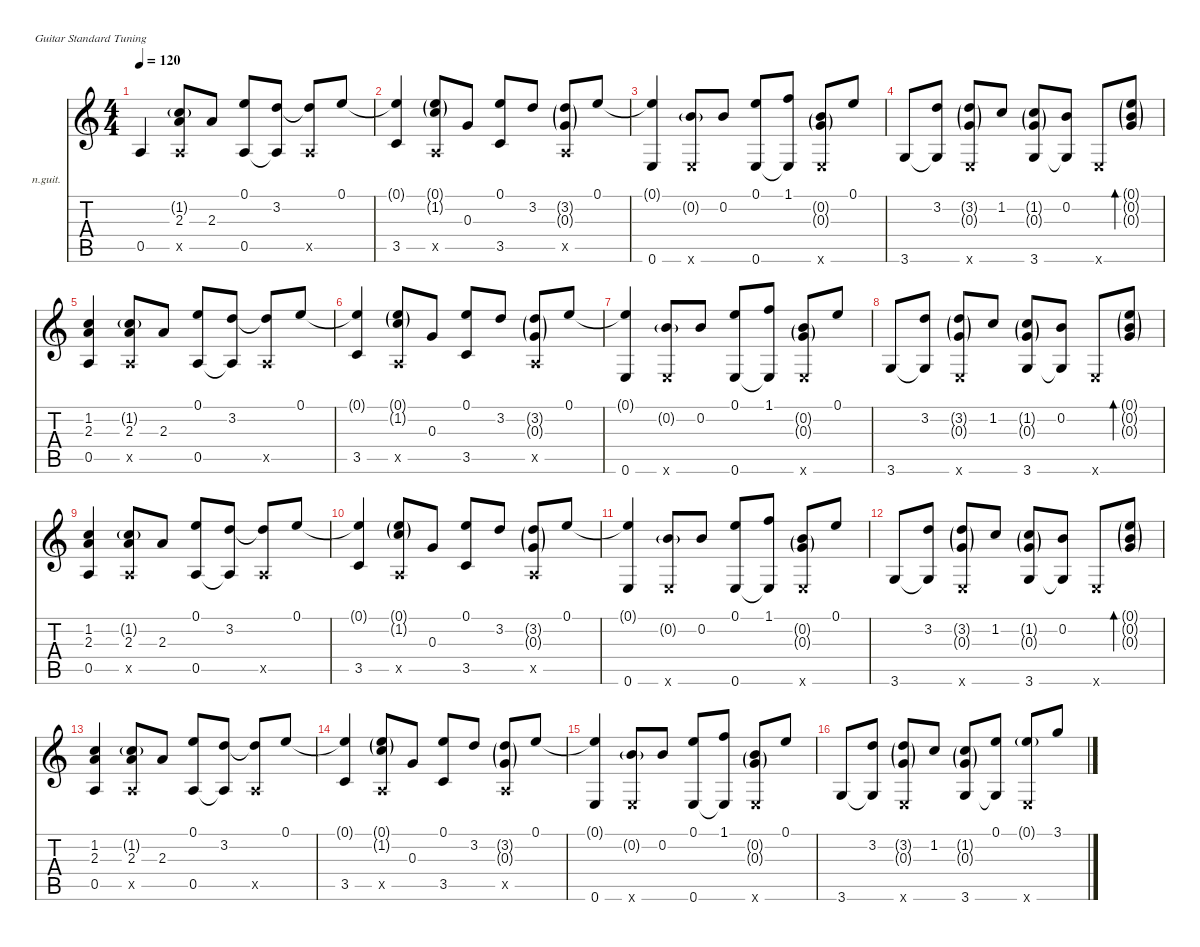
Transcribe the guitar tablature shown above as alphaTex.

\defaultSystemsLayout 4
\hideDynamics
\bracketExtendMode nobrackets
\firstSystemTrackNameOrientation horizontal
\otherSystemsTrackNameOrientation horizontal
\track ("Гитара" "n.guit.") {instrument acousticguitarnylon}
\staff {score tabs}
\tuning (E4 B3 G3 D3 A2 E2)
\ts (4 4)
\tempo 120
\clef g2
\ks c
0.5.4{dy f beam Up} (1.2{g} 2.3 0.5{x}).8{beam Up} 2.3.8{beam Up} (0.1 0.5).8{beam Up} (3.2 0.5{t}).8{beam Up} (3.2{t} 0.5{x}).8{beam Up} 0.1.8{beam Up} |
(0.1{t} 3.5).4{beam Up} (0.1{g} 1.2{g} 0.5{x}).8{beam Up} 0.3.8{beam Up} (0.1 3.5).8{beam Up} 3.2.8{beam Up} (3.2{g} 0.3{g} 0.5{x}).8{beam Up} 0.1.8{beam Up} |
(0.1{t} 0.6).4{beam Up} (0.2{g} 0.6{x}).8{beam Up} 0.2.8{beam Up} (0.1 0.6).8{beam Up} (1.1 0.6{t}).8{beam Up} (0.2{g} 0.3{g} 0.6{x}).8{beam Up} 0.1.8{beam Up} |
3.6.8{beam Up} (3.2 3.6{t}).8{beam Up} (3.2{g} 0.3{g} 0.6{x}).8{beam Up} 1.2.8{beam Up} (1.2{g} 0.3{g} 3.6).8{beam Up} (0.2 3.6{t}).8{beam Up} 0.6{x}.8{beam Up} (0.1{g} 0.2{g} 0.3{g}).8{bd 60 dy mf beam Up} |
(1.2 2.3 0.5).4{dy f beam Up} (1.2{g} 2.3 0.5{x}).8{beam Up} 2.3.8{beam Up} (0.1 0.5).8{beam Up} (3.2 0.5{t}).8{beam Up} (3.2{t} 0.5{x}).8{beam Up} 0.1.8{beam Up} |
(0.1{t} 3.5).4{beam Up} (0.1{g} 1.2{g} 0.5{x}).8{beam Up} 0.3.8{beam Up} (0.1 3.5).8{beam Up} 3.2.8{beam Up} (3.2{g} 0.3{g} 0.5{x}).8{beam Up} 0.1.8{beam Up} |
(0.1{t} 0.6).4{beam Up} (0.2{g} 0.6{x}).8{beam Up} 0.2.8{beam Up} (0.1 0.6).8{beam Up} (1.1 0.6{t}).8{beam Up} (0.2{g} 0.3{g} 0.6{x}).8{beam Up} 0.1.8{beam Up} |
3.6.8{beam Up} (3.2 3.6{t}).8{beam Up} (3.2{g} 0.3{g} 0.6{x}).8{beam Up} 1.2.8{beam Up} (1.2{g} 0.3{g} 3.6).8{beam Up} (0.2 3.6{t}).8{beam Up} 0.6{x}.8{beam Up} (0.1{g} 0.2{g} 0.3{g}).8{bd 60 dy mf beam Up} |
(1.2 2.3 0.5).4{dy f beam Up} (1.2{g} 2.3 0.5{x}).8{beam Up} 2.3.8{beam Up} (0.1 0.5).8{beam Up} (3.2 0.5{t}).8{beam Up} (3.2{t} 0.5{x}).8{beam Up} 0.1.8{beam Up} |
(0.1{t} 3.5).4{beam Up} (0.1{g} 1.2{g} 0.5{x}).8{beam Up} 0.3.8{beam Up} (0.1 3.5).8{beam Up} 3.2.8{beam Up} (3.2{g} 0.3{g} 0.5{x}).8{beam Up} 0.1.8{beam Up} |
(0.1{t} 0.6).4{beam Up} (0.2{g} 0.6{x}).8{beam Up} 0.2.8{beam Up} (0.1 0.6).8{beam Up} (1.1 0.6{t}).8{beam Up} (0.2{g} 0.3{g} 0.6{x}).8{beam Up} 0.1.8{beam Up} |
3.6.8{beam Up} (3.2 3.6{t}).8{beam Up} (3.2{g} 0.3{g} 0.6{x}).8{beam Up} 1.2.8{beam Up} (1.2{g} 0.3{g} 3.6).8{beam Up} (0.2 3.6{t}).8{beam Up} 0.6{x}.8{beam Up} (0.1{g} 0.2{g} 0.3{g}).8{bd 60 dy mf beam Up} |
(1.2 2.3 0.5).4{dy f beam Up} (1.2{g} 2.3 0.5{x}).8{beam Up} 2.3.8{beam Up} (0.1 0.5).8{beam Up} (3.2 0.5{t}).8{beam Up} (3.2{t} 0.5{x}).8{beam Up} 0.1.8{beam Up} |
(0.1{t} 3.5).4{beam Up} (0.1{g} 1.2{g} 0.5{x}).8{beam Up} 0.3.8{beam Up} (0.1 3.5).8{beam Up} 3.2.8{beam Up} (3.2{g} 0.3{g} 0.5{x}).8{beam Up} 0.1.8{beam Up} |
(0.1{t} 0.6).4{beam Up} (0.2{g} 0.6{x}).8{beam Up} 0.2.8{beam Up} (0.1 0.6).8{beam Up} (1.1 0.6{t}).8{beam Up} (0.2{g} 0.3{g} 0.6{x}).8{beam Up} 0.1.8{beam Up} |
3.6.8{beam Up} (3.2 3.6{t}).8{beam Up} (3.2{g} 0.3{g} 0.6{x}).8{beam Up} 1.2.8{beam Up} (1.2{g} 0.3{g} 3.6).8{beam Up} (0.1 3.6{t}).8{beam Up} (0.1{g} 0.6{x}).8{beam Up} 3.1{sl}.8{beam Up}
